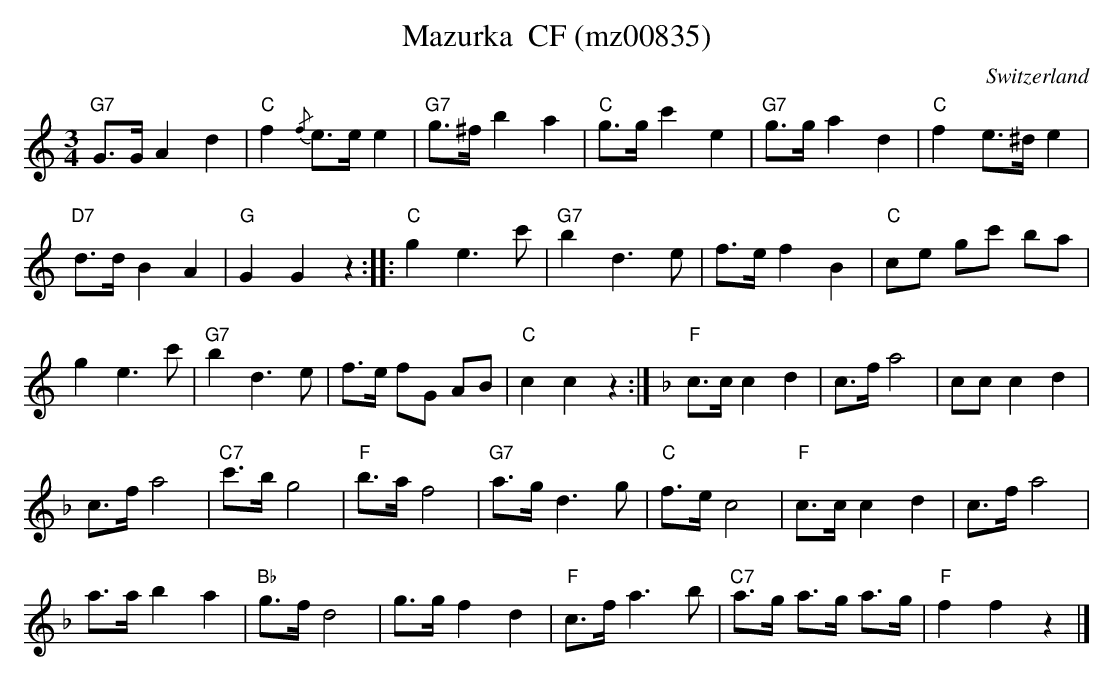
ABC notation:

X:1
T:Mazurka  CF (mz00835)
O:Switzerland
M:3/4
L:1/8
K:C major
"G7"G>GA2d2 | "C"f2{/f}e>ee2 | "G7"g>^fb2a2 | "C"g>gc'2e2 | "G7"g>ga2d2 | "C"f2e>^de2 |
"D7"d>dB2A2 | "G"G2G2z2 :: "C"g2e3c' | "G7"b2d3e | f>ef2B2 | "C"ce gc' ba |
g2e3c' | "G7"b2d3e | f>e fG AB | "C"c2c2z2 :| [K:F] "F"c>c c2d2 | c>fa4 | ccc2d2 |
c>fa4 | "C7"c'>bg4 | "F"b>af4 | "G7"a>gd3g | "C"f>ec4 | "F"c>cc2d2 | c>fa4 |
a>a b2a2 | "Bb"g>fd4 | g>gf2d2 | "F"c>f a3b | "C7"a>g a>g a>g | "F"f2f2z2 |]
